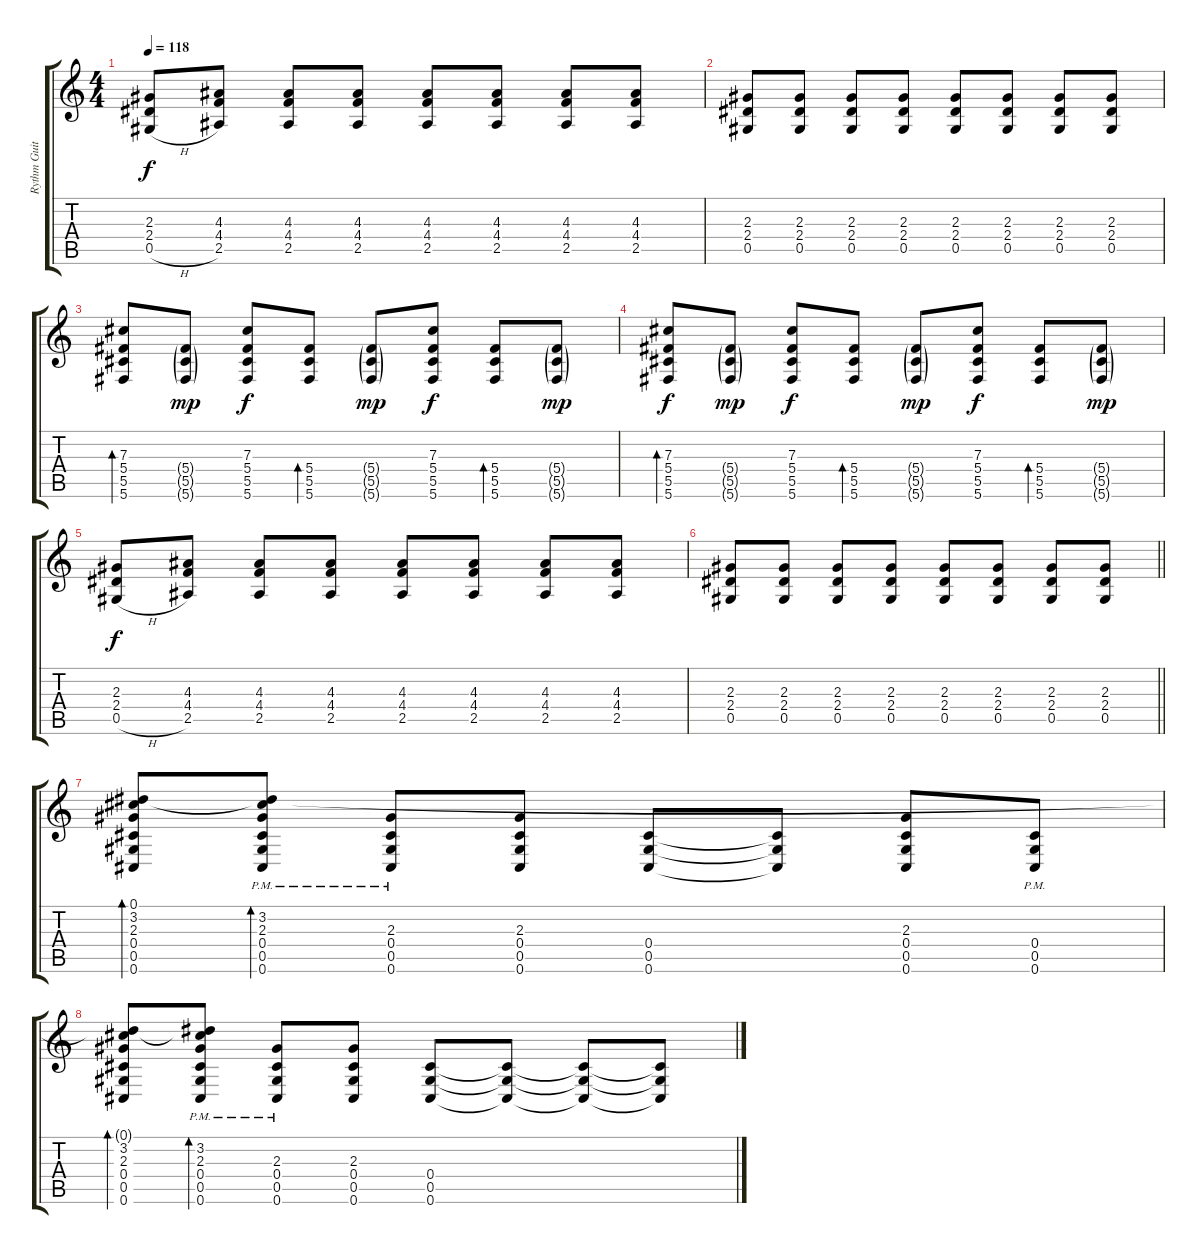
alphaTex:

\track ("Rythm Guitar" "Rythm Guit") {instrument electricguitarclean}
\staff {score tabs}
\tuning (Eb4 Bb3 Gb3 Db3 Ab2 Db2) {hide}
\ts (4 4)
\tempo 118
\clef g2
\ks c
(2.3 2.4 0.5{h}).8{dy f} (4.3 4.4 2.5).8 (4.3 4.4 2.5).8 (4.3 4.4 2.5).8 (4.3 4.4 2.5).8 (4.3 4.4 2.5).8 (4.3 4.4 2.5).8 (4.3 4.4 2.5).8 |
(2.3 2.4 0.5).8 (2.3 2.4 0.5).8 (2.3 2.4 0.5).8 (2.3 2.4 0.5).8 (2.3 2.4 0.5).8 (2.3 2.4 0.5).8 (2.3 2.4 0.5).8 (2.3 2.4 0.5).8 |
(7.3 5.4 5.5 5.6).8{bd 60} (5.4{g} 5.5{g} 5.6{g}).8{dy mp} (7.3 5.4 5.5 5.6).8{dy f} (5.4 5.5 5.6).8{bd 60} (5.4{g} 5.5{g} 5.6{g}).8{dy mp} (7.3 5.4 5.5 5.6).8{dy f} (5.4 5.5 5.6).8{bd 60} (5.4{g} 5.5{g} 5.6{g}).8{dy mp} |
(7.3 5.4 5.5 5.6).8{bd 60 dy f} (5.4{g} 5.5{g} 5.6{g}).8{dy mp} (7.3 5.4 5.5 5.6).8{dy f} (5.4 5.5 5.6).8{bd 60} (5.4{g} 5.5{g} 5.6{g}).8{dy mp} (7.3 5.4 5.5 5.6).8{dy f} (5.4 5.5 5.6).8{bd 60} (5.4{g} 5.5{g} 5.6{g}).8{dy mp} |
(2.3 2.4 0.5{h}).8{dy f} (4.3 4.4 2.5).8 (4.3 4.4 2.5).8 (4.3 4.4 2.5).8 (4.3 4.4 2.5).8 (4.3 4.4 2.5).8 (4.3 4.4 2.5).8 (4.3 4.4 2.5).8 |
\barLineRight lightlight
(2.3 2.4 0.5).8 (2.3 2.4 0.5).8 (2.3 2.4 0.5).8 (2.3 2.4 0.5).8 (2.3 2.4 0.5).8 (2.3 2.4 0.5).8 (2.3 2.4 0.5).8 (2.3 2.4 0.5).8 |
(0.1 3.2 2.3 0.4 0.5 0.6).8{bd 60} (0.1{t} 3.2{pm} 2.3{pm} 0.4{pm} 0.5{pm} 0.6{pm}).8{bd 60} (2.3{pm} 0.4{pm} 0.5{pm} 0.6{pm}).8 (2.3 0.4 0.5 0.6).8 (0.4 0.5 0.6).8 (0.4{t} 0.5{t} 0.6{t}).8 (2.3 0.4 0.5 0.6).8 (0.4{pm} 0.5{pm} 0.6{pm}).8 |
(0.1{t} 3.2 2.3 0.4 0.5 0.6).8{bd 60} (0.1{t} 3.2{pm} 2.3{pm} 0.4{pm} 0.5{pm} 0.6{pm}).8{bd 60} (2.3{pm} 0.4{pm} 0.5{pm} 0.6{pm}).8 (2.3 0.4 0.5 0.6).8 (0.4 0.5 0.6).8 (0.4{t} 0.5{t} 0.6{t}).8 (0.4{t} 0.5{t} 0.6{t}).8 (0.4{t} 0.5{t} 0.6{t}).8
